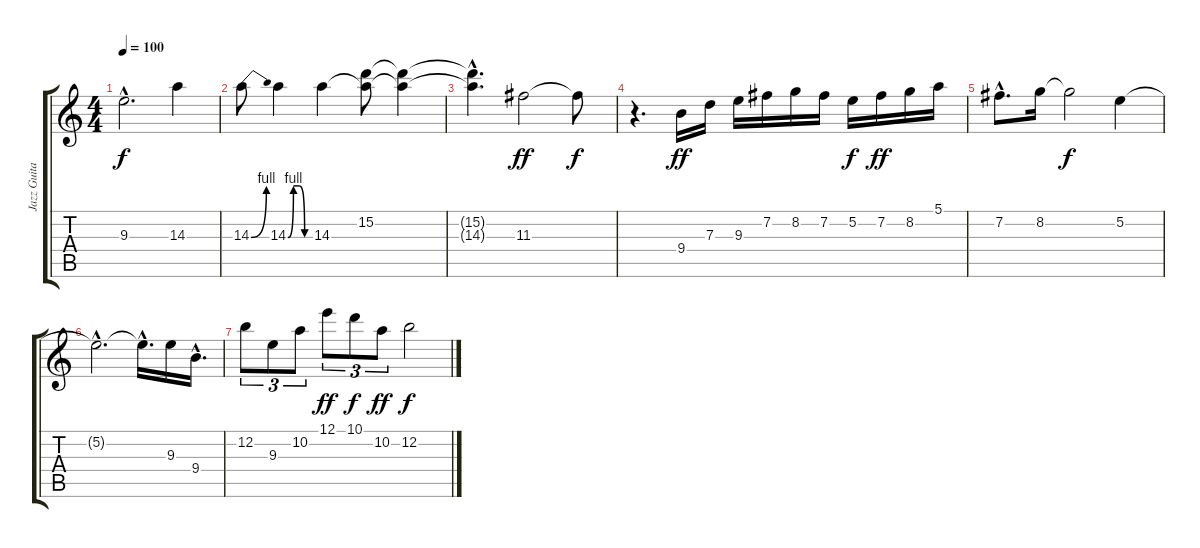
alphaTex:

\track ("Jazz Guitar" "Jazz Guita") {instrument electricguitarjazz}
\staff {score tabs}
\tuning (E4 B3 G3 D3 A2 E2) {hide}
\ts (4 4)
\tempo 100
\clef g2
\ks c
9.3{hac t}.2{d dy f} 14.3.4 |
14.3{be (bend 0 0 60 4)}.8 14.3{be (custom 0 0 15 4 30 4 45 0 60 0)}.4 14.3.4 (15.2 14.3{t}).8 (15.2{t} 14.3{t}).4 |
(15.2{hac t} 14.3{hac t}).4{d} 11.3.2{dy ff} 11.3{t}.8{dy f} |
r.4{d} 9.4.16{dy ff} 7.3.16 9.3.16 7.2.16 8.2.16 7.2.16 5.2.16{dy f} 7.2.16{dy ff} 8.2.16 5.1.16 |
7.2{hac}.8{d} 8.2.16 8.2{t}.2{dy f} 5.2.4 |
5.2{hac t}.2{d} 5.2{hac t}.16{d} 9.3.16 9.4{hac}.16{d} |
12.2.8{tu (3 2)} 9.3.8{tu (3 2)} 10.2.8{tu (3 2)} 12.1.8{tu (3 2) dy ff} 10.1.8{tu (3 2) dy f} 10.2.8{tu (3 2) dy ff} 12.2.2{dy f}
